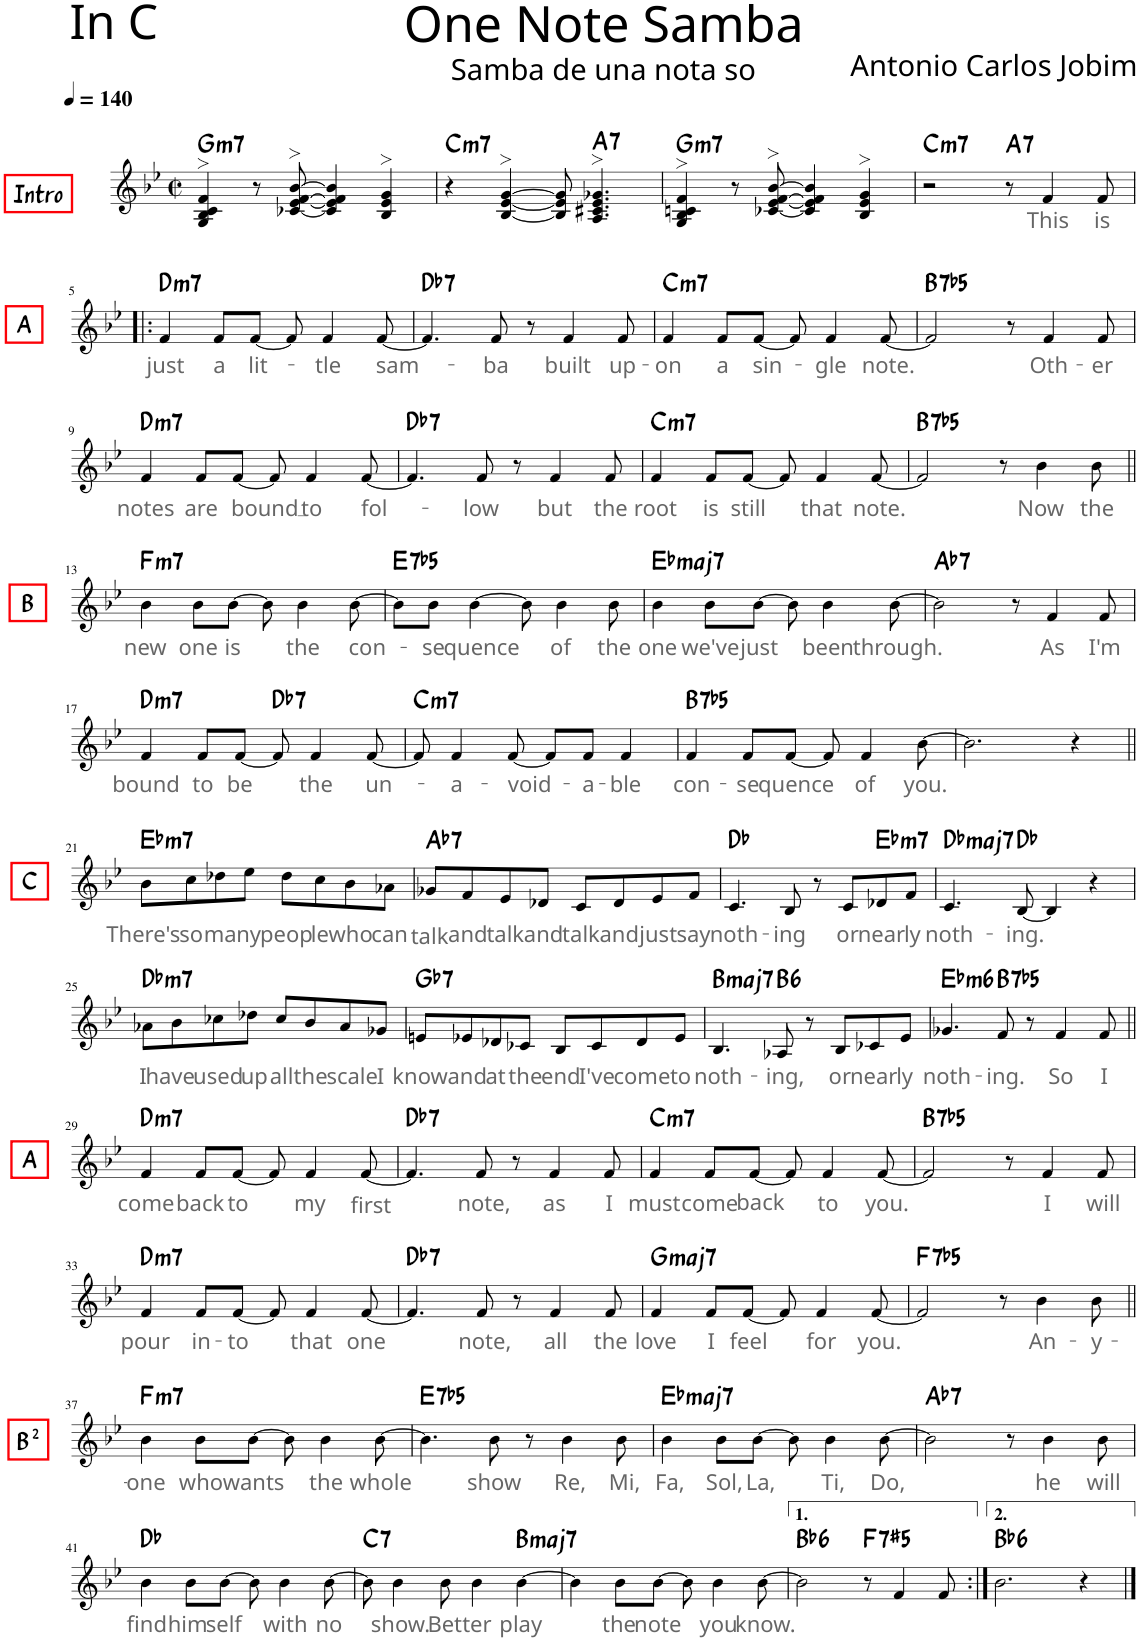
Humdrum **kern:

**kern	**text	**harte
*part1	*part1	*part1
*staff1	*staff1	*
*I"Piano	*	*
*I'Pno.	*	*
*clefG2	*	*
*k[b-e-]	*	*
*M2/2	*	*
*met(c|)	*	*
*MM140	*	*
=1	=1	=1
!LO:TX:a:B:t=Intro	!	!LO:H:kt=m7
4G/> 4B-/> 4c/> 4f/>	.	G:min7
8r	.	.
[8c-X/> [8e-/> [8f/> [8b-/>	.	.
4c-/] 4e-/] 4f/] 4b-/]	.	.
4B-/> 4e-/> 4g/>	.	.
=2	=2	=2
!	!	!LO:H:kt=m7
4r	.	C:min7
[4B-/> [4e-/> [4g/>	.	.
8B-/] 8e-/] 8g/]	.	.
!	!	!LO:H:kt=7
4.A/> 4.c#X/> 4.e-/> 4.g-X/>	.	A:7
=3	=3	=3
!	!	!LO:H:kt=m7
4G/> 4B-/> 4cn/> 4f/>	.	G:min7
8r	.	.
[8c-X/> [8e-/> [8f/> [8b-/>	.	.
4c-/] 4e-/] 4f/] 4b-/]	.	.
4B-/> 4e-/> 4g/>	.	.
=4	=4	=4
!	!	!LO:H:kt=m7
2r	.	C:min7
!	!	!LO:H:kt=7
8r	.	A:7
!	!LO:LY:b:color=#666666	!
4f/	This	.
!	!LO:LY:b:color=#666666	!
8f/	is	.
!!LO:LB:g=z
=5!|:	=5!|:	=5!|:
!LO:TX:a:B:t=A	!	!
!	!LO:LY:b:color=#666666	!LO:H:kt=m7
4f/	just	D:min7
!	!LO:LY:b:color=#666666	!
8f/L	a	.
!	!LO:LY:b:color=#666666	!
[8f/J	lit-	.
8f/]	.	.
!	!LO:LY:b:color=#666666	!
4f/	-tle	.
!	!LO:LY:b:color=#666666	!
[8f/	sam-	.
=6	=6	=6
!	!	!LO:H:kt=7
4.f/]	.	Db:7
!	!LO:LY:b:color=#666666	!
8f/	-ba	.
8r	.	.
!	!LO:LY:b:color=#666666	!
4f/	built	.
!	!LO:LY:b:color=#666666	!
8f/	up-	.
=7	=7	=7
!	!LO:LY:b:color=#666666	!LO:H:kt=m7
4f/	-on	C:min7
!	!LO:LY:b:color=#666666	!
8f/L	a	.
!	!LO:LY:b:color=#666666	!
[8f/J	sin-	.
8f/]	.	.
!	!LO:LY:b:color=#666666	!
4f/	-gle	.
!	!LO:LY:b:color=#666666	!
[8f/	note.	.
=8	=8	=8
!	!	!LO:H:kt=7
2f/]	.	B:(3,b5,b7)
8r	.	.
!	!LO:LY:b:color=#666666	!
4f/	Oth-	.
!	!LO:LY:b:color=#666666	!
8f/	-er	.
!!LO:LB:g=z
=9	=9	=9
!	!LO:LY:b:color=#666666	!LO:H:kt=m7
4f/	notes	D:min7
!	!LO:LY:b:color=#666666	!
8f/L	are	.
!	!LO:LY:b:color=#666666	!
[8f/J	bound	.
8f/]	.	.
!	!LO:LY:b:color=#666666	!
4f/	to	.
!	!LO:LY:b:color=#666666	!
[8f/	fol-	.
=10	=10	=10
!	!	!LO:H:kt=7
4.f/]	.	Db:7
!	!LO:LY:b:color=#666666	!
8f/	-low	.
8r	.	.
!	!LO:LY:b:color=#666666	!
4f/	but	.
!	!LO:LY:b:color=#666666	!
8f/	the	.
=11	=11	=11
!	!LO:LY:b:color=#666666	!LO:H:kt=m7
4f/	root	C:min7
!	!LO:LY:b:color=#666666	!
8f/L	is	.
!	!LO:LY:b:color=#666666	!
[8f/J	still	.
8f/]	.	.
!	!LO:LY:b:color=#666666	!
4f/	that	.
!	!LO:LY:b:color=#666666	!
[8f/	note.	.
=12	=12	=12
!	!	!LO:H:kt=7
2f/]	.	B:(3,b5,b7)
8r	.	.
!	!LO:LY:b:color=#666666	!
4b-\	Now	.
!	!LO:LY:b:color=#666666	!
8b-\	the	.
!!LO:LB:g=z
=13||	=13||	=13||
!LO:TX:a:B:t=B	!	!
!	!LO:LY:b:color=#666666	!LO:H:kt=m7
4b-\	new	F:min7
!	!LO:LY:b:color=#666666	!
8b-\L	one	.
!	!LO:LY:b:color=#666666	!
[8b-\J	is	.
8b-\]	.	.
!	!LO:LY:b:color=#666666	!
4b-\	the	.
!	!LO:LY:b:color=#666666	!
[8b-\	con-	.
=14	=14	=14
!	!	!LO:H:kt=7
8b-\L]	.	E:(3,b5,b7)
!	!LO:LY:b:color=#666666	!
8b-\J	-se-	.
!	!LO:LY:b:color=#666666	!
[4b-\	-quence	.
8b-\]	.	.
!	!LO:LY:b:color=#666666	!
4b-\	of	.
!	!LO:LY:b:color=#666666	!
8b-\	the	.
=15	=15	=15
!	!LO:LY:b:color=#666666	!LO:H:kt=maj7
4b-\	one	Eb:maj7
!	!LO:LY:b:color=#666666	!
8b-\L	we've	.
!	!LO:LY:b:color=#666666	!
[8b-\J	just	.
8b-\]	.	.
!	!LO:LY:b:color=#666666	!
4b-\	been	.
!	!LO:LY:b:color=#666666	!
[8b-\	through.	.
=16	=16	=16
!	!	!LO:H:kt=7
2b-\]	.	Ab:7
8r	.	.
!	!LO:LY:b:color=#666666	!
4f/	As	.
!	!LO:LY:b:color=#666666	!
8f/	I'm	.
!!LO:LB:g=z
=17	=17	=17
!	!LO:LY:b:color=#666666	!LO:H:kt=m7
4f/	bound	D:min7
!	!LO:LY:b:color=#666666	!
8f/L	to	.
!	!LO:LY:b:color=#666666	!
[8f/J	be	.
!	!	!LO:H:kt=7
8f/]	.	Db:7
!	!LO:LY:b:color=#666666	!
4f/	the	.
!	!LO:LY:b:color=#666666	!
[8f/	un-	.
=18	=18	=18
!	!	!LO:H:kt=m7
8f/]	.	C:min7
!	!LO:LY:b:color=#666666	!
4f/	-a-	.
!	!LO:LY:b:color=#666666	!
[8f/	-void-	.
8f/L]	.	.
!	!LO:LY:b:color=#666666	!
8f/J	-a-	.
!	!LO:LY:b:color=#666666	!
4f/	-ble	.
=19	=19	=19
!	!LO:LY:b:color=#666666	!LO:H:kt=7
4f/	con-	B:(3,b5,b7)
!	!LO:LY:b:color=#666666	!
8f/L	-se-	.
!	!LO:LY:b:color=#666666	!
[8f/J	-quence	.
8f/]	.	.
!	!LO:LY:b:color=#666666	!
4f/	of	.
!	!LO:LY:b:color=#666666	!
[8b-\	you.	.
=20	=20	=20
2.b-\]	.	.
4r	.	.
!!LO:LB:g=z
=21||	=21||	=21||
!LO:TX:a:B:t=C	!	!
!	!LO:LY:b:color=#666666	!LO:H:kt=m7
8b-\L	There's	Eb:min7
!	!LO:LY:b:color=#666666	!
8cc\	so	.
!	!LO:LY:b:color=#666666	!
8dd-X\	ma-	.
!	!LO:LY:b:color=#666666	!
8ee-\J	-ny	.
!	!LO:LY:b:color=#666666	!
8dd-\L	peop-	.
!	!LO:LY:b:color=#666666	!
8cc\	-le	.
!	!LO:LY:b:color=#666666	!
8b-\	who	.
!	!LO:LY:b:color=#666666	!
8a-X\J	can	.
=22	=22	=22
!	!LO:LY:b:color=#666666	!LO:H:kt=7
8g-X/L	talk	Ab:7
!	!LO:LY:b:color=#666666	!
8f/	and	.
!	!LO:LY:b:color=#666666	!
8e-/	talk	.
!	!LO:LY:b:color=#666666	!
8d-X/J	and	.
!	!LO:LY:b:color=#666666	!
8c/L	talk	.
!	!LO:LY:b:color=#666666	!
8d-/	and	.
!	!LO:LY:b:color=#666666	!
8e-/	just	.
!	!LO:LY:b:color=#666666	!
8f/J	say	.
=23	=23	=23
!	!LO:LY:b:color=#666666	!
4.c/	noth-	Db:maj
!	!LO:LY:b:color=#666666	!
8B-/	-ing	.
8r	.	.
!	!LO:LY:b:color=#666666	!
8c/L	or	.
!	!LO:LY:b:color=#666666	!LO:H:kt=m7
8d-X/	near-	Eb:min7
!	!LO:LY:b:color=#666666	!
8f/J	-ly	.
=24	=24	=24
!	!LO:LY:b:color=#666666	!LO:H:kt=maj7
4.c/	noth-	Db:maj7
!	!LO:LY:b:color=#666666	!
[8B-/	-ing.	Db:maj
4B-/]	.	.
4r	.	.
!!LO:LB:g=z
=25	=25	=25
!	!LO:LY:b:color=#666666	!LO:H:kt=m7
8a-X\L	I	Db:min7
!	!LO:LY:b:color=#666666	!
8b-\	have	.
!	!LO:LY:b:color=#666666	!
8cc-X\	used	.
!	!LO:LY:b:color=#666666	!
8dd-X\J	up	.
!	!LO:LY:b:color=#666666	!
8cc-/L	all	.
!	!LO:LY:b:color=#666666	!
8b-/	the	.
!	!LO:LY:b:color=#666666	!
8a-/	scale	.
!	!LO:LY:b:color=#666666	!
8g-X/J	I	.
=26	=26	=26
!	!LO:LY:b:color=#666666	!LO:H:kt=7
8en/L	know	Gb:7
!	!LO:LY:b:color=#666666	!
8e-X/	and	.
!	!LO:LY:b:color=#666666	!
8d-X/	at	.
!	!LO:LY:b:color=#666666	!
8c-X/J	the	.
!	!LO:LY:b:color=#666666	!
8B-/L	end	.
!	!LO:LY:b:color=#666666	!
8c-/	I've	.
!	!LO:LY:b:color=#666666	!
8d-/	come	.
!	!LO:LY:b:color=#666666	!
8e-/J	to	.
=27	=27	=27
!	!LO:LY:b:color=#666666	!LO:H:kt=maj7
4.B-/	noth-	B:maj7
!	!LO:LY:b:color=#666666	!LO:H:kt=6
8A-X/	-ing,	B:maj6
8r	.	.
!	!LO:LY:b:color=#666666	!
8B-/L	or	.
!	!LO:LY:b:color=#666666	!
8c-X/	near-	.
!	!LO:LY:b:color=#666666	!
8e-/J	-ly	.
=28	=28	=28
!	!LO:LY:b:color=#666666	!LO:H:kt=m6
4.g-X/	noth-	Eb:min6
!	!LO:LY:b:color=#666666	!LO:H:kt=7
8f/	-ing.	B:(3,b5,b7)
8r	.	.
!	!LO:LY:b:color=#666666	!
4f/	So	.
!	!LO:LY:b:color=#666666	!
8f/	I	.
!!LO:LB:g=z
=29||	=29||	=29||
!LO:TX:a:B:t=A	!	!
!	!LO:LY:b:color=#666666	!LO:H:kt=m7
4f/	come	D:min7
!	!LO:LY:b:color=#666666	!
8f/L	back	.
!	!LO:LY:b:color=#666666	!
[8f/J	to	.
8f/]	.	.
!	!LO:LY:b:color=#666666	!
4f/	my	.
!	!LO:LY:b:color=#666666	!
[8f/	first	.
=30	=30	=30
!	!	!LO:H:kt=7
4.f/]	.	Db:7
!	!LO:LY:b:color=#666666	!
8f/	note,	.
8r	.	.
!	!LO:LY:b:color=#666666	!
4f/	as	.
!	!LO:LY:b:color=#666666	!
8f/	I	.
=31	=31	=31
!	!LO:LY:b:color=#666666	!LO:H:kt=m7
4f/	must	C:min7
!	!LO:LY:b:color=#666666	!
8f/L	come	.
!	!LO:LY:b:color=#666666	!
[8f/J	back	.
8f/]	.	.
!	!LO:LY:b:color=#666666	!
4f/	to	.
!	!LO:LY:b:color=#666666	!
[8f/	you.	.
=32	=32	=32
!	!	!LO:H:kt=7
2f/]	.	B:(3,b5,b7)
8r	.	.
!	!LO:LY:b:color=#666666	!
4f/	I	.
!	!LO:LY:b:color=#666666	!
8f/	will	.
!!LO:LB:g=z
=33	=33	=33
!	!LO:LY:b:color=#666666	!LO:H:kt=m7
4f/	pour	D:min7
!	!LO:LY:b:color=#666666	!
8f/L	in-	.
!	!LO:LY:b:color=#666666	!
[8f/J	-to	.
8f/]	.	.
!	!LO:LY:b:color=#666666	!
4f/	that	.
!	!LO:LY:b:color=#666666	!
[8f/	one	.
=34	=34	=34
!	!	!LO:H:kt=7
4.f/]	.	Db:7
!	!LO:LY:b:color=#666666	!
8f/	note,	.
8r	.	.
!	!LO:LY:b:color=#666666	!
4f/	all	.
!	!LO:LY:b:color=#666666	!
8f/	the	.
=35	=35	=35
!	!LO:LY:b:color=#666666	!LO:H:kt=maj7
4f/	love	G:maj7
!	!LO:LY:b:color=#666666	!
8f/L	I	.
!	!LO:LY:b:color=#666666	!
[8f/J	feel	.
8f/]	.	.
!	!LO:LY:b:color=#666666	!
4f/	for	.
!	!LO:LY:b:color=#666666	!
[8f/	you.	.
=36	=36	=36
!	!	!LO:H:kt=7
2f/]	.	F:(3,b5,b7)
8r	.	.
!	!LO:LY:b:color=#666666	!
4b-\	An-	.
!	!LO:LY:b:color=#666666	!
8b-\	-y-	.
!!LO:LB:g=z
=37||	=37||	=37||
!LO:TX:a:B:t=B	!	!
!LO:TX:a:t=2	!	!
!	!LO:LY:b:color=#666666	!LO:H:kt=m7
4b-\	-one	F:min7
!	!LO:LY:b:color=#666666	!
8b-\L	who	.
!	!LO:LY:b:color=#666666	!
[8b-\J	wants	.
8b-\]	.	.
!	!LO:LY:b:color=#666666	!
4b-\	the	.
!	!LO:LY:b:color=#666666	!
[8b-\	whole	.
=38	=38	=38
!	!	!LO:H:kt=7
4.b-\]	.	E:(3,b5,b7)
!	!LO:LY:b:color=#666666	!
8b-\	show	.
8r	.	.
!	!LO:LY:b:color=#666666	!
4b-\	Re,	.
!	!LO:LY:b:color=#666666	!
8b-\	Mi,	.
=39	=39	=39
!	!LO:LY:b:color=#666666	!LO:H:kt=maj7
4b-\	Fa,	Eb:maj7
!	!LO:LY:b:color=#666666	!
8b-\L	Sol,	.
!	!LO:LY:b:color=#666666	!
[8b-\J	La,	.
8b-\]	.	.
!	!LO:LY:b:color=#666666	!
4b-\	Ti,	.
!	!LO:LY:b:color=#666666	!
[8b-\	Do,	.
=40	=40	=40
!	!	!LO:H:kt=7
2b-\]	.	Ab:7
8r	.	.
!	!LO:LY:b:color=#666666	!
4b-\	he	.
!	!LO:LY:b:color=#666666	!
8b-\	will	.
!!LO:LB:g=z
=41	=41	=41
!	!LO:LY:b:color=#666666	!
4b-\	find	Db:maj
!	!LO:LY:b:color=#666666	!
8b-\L	him-	.
!	!LO:LY:b:color=#666666	!
[8b-\J	-self	.
8b-\]	.	.
!	!LO:LY:b:color=#666666	!
4b-\	with	.
!	!LO:LY:b:color=#666666	!
[8b-\	no	.
=42	=42	=42
!	!	!LO:H:kt=7
8b-\]	.	C:7
!	!LO:LY:b:color=#666666	!
4b-\	show.	.
!	!LO:LY:b:color=#666666	!
8b-\	Bet-	.
!	!LO:LY:b:color=#666666	!
4b-\	-ter	.
!	!LO:LY:b:color=#666666	!LO:H:kt=maj7
[4b-\	play	B:maj7
=43	=43	=43
4b-\]	.	.
!	!LO:LY:b:color=#666666	!
8b-\L	the	.
!	!LO:LY:b:color=#666666	!
[8b-\J	note	.
8b-\]	.	.
!	!LO:LY:b:color=#666666	!
4b-\	you	.
!	!LO:LY:b:color=#666666	!
[8b-\	know.	.
=44	=44	=44
!	!	!LO:H:kt=6
2b-\]	.	Bb:maj6
!	!	!LO:H:kt=7
8r	.	F:(3,#5,b7)
4f/	.	.
8f/	.	.
=45:|!	=45:|!	=45:|!
!	!	!LO:H:kt=6
2.b-\	.	Bb:maj6
4r	.	.
==	==	==
*-	*-	*-
